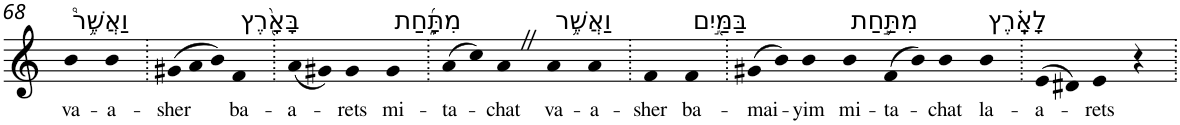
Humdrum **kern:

**kern	**text
*part1	*part1
*staff1	*staff1
*I"Piano	*
*I'Pno	*
!!LO:PB:g=z
*clefG2	*
*k[]	*
=68	=68
!LO:TX:a:t=וַאֲשֶׁ֥ר֩	!
!	!LO:LY:b
4b	va-
!	!LO:LY:b
4b	-a-
=69.	=69.
*Xtuplet	*
!	!LO:LY:b
(12g#X	-sher
12a	.
12b)	.
!LO:TX:a:t=בָּאָ֖֨רֶץ	!
!	!LO:LY:b
4f	ba-
=70.	=70.
!	!LO:LY:b
(8a	-a-
8g#X)	.
!	!LO:LY:b
4g#	-rets
!LO:TX:a:t=מִתָּ֑֜חַת	!
!	!LO:LY:b
4g#	mi-
=71.	=71.
!	!LO:LY:b
(8a	-ta-
8cc)	.
!	!LO:LY:b
4aZ	-chat
!LO:TX:a:t=וַאֲשֶׁ֥ר	!
!	!LO:LY:b
4a	va-
!	!LO:LY:b
4a	-a-
=72.	=72.
!	!LO:LY:b
4f	-sher
!LO:TX:a:t=בַּמַּ֖֣יִם	!
!	!LO:LY:b
4f	ba-
=73.	=73.
!	!LO:LY:b
(8g#X	-mai-
8b)	.
!	!LO:LY:b
4b	-yim
!LO:TX:a:t=מִתַּ֥֣חַת	!
!	!LO:LY:b
4b	mi-
!	!LO:LY:b
(8f	-ta-
8b)	.
!	!LO:LY:b
4b	-chat
!LO:TX:a:t=לָאָֽ֗רֶץ	!
!	!LO:LY:b
4b	la-
=74.	=74.
!	!LO:LY:b
(>8e	-a-
8d#X)	.
!	!LO:LY:b
4e	-rets
4r	.
=.	=.
*-	*-
